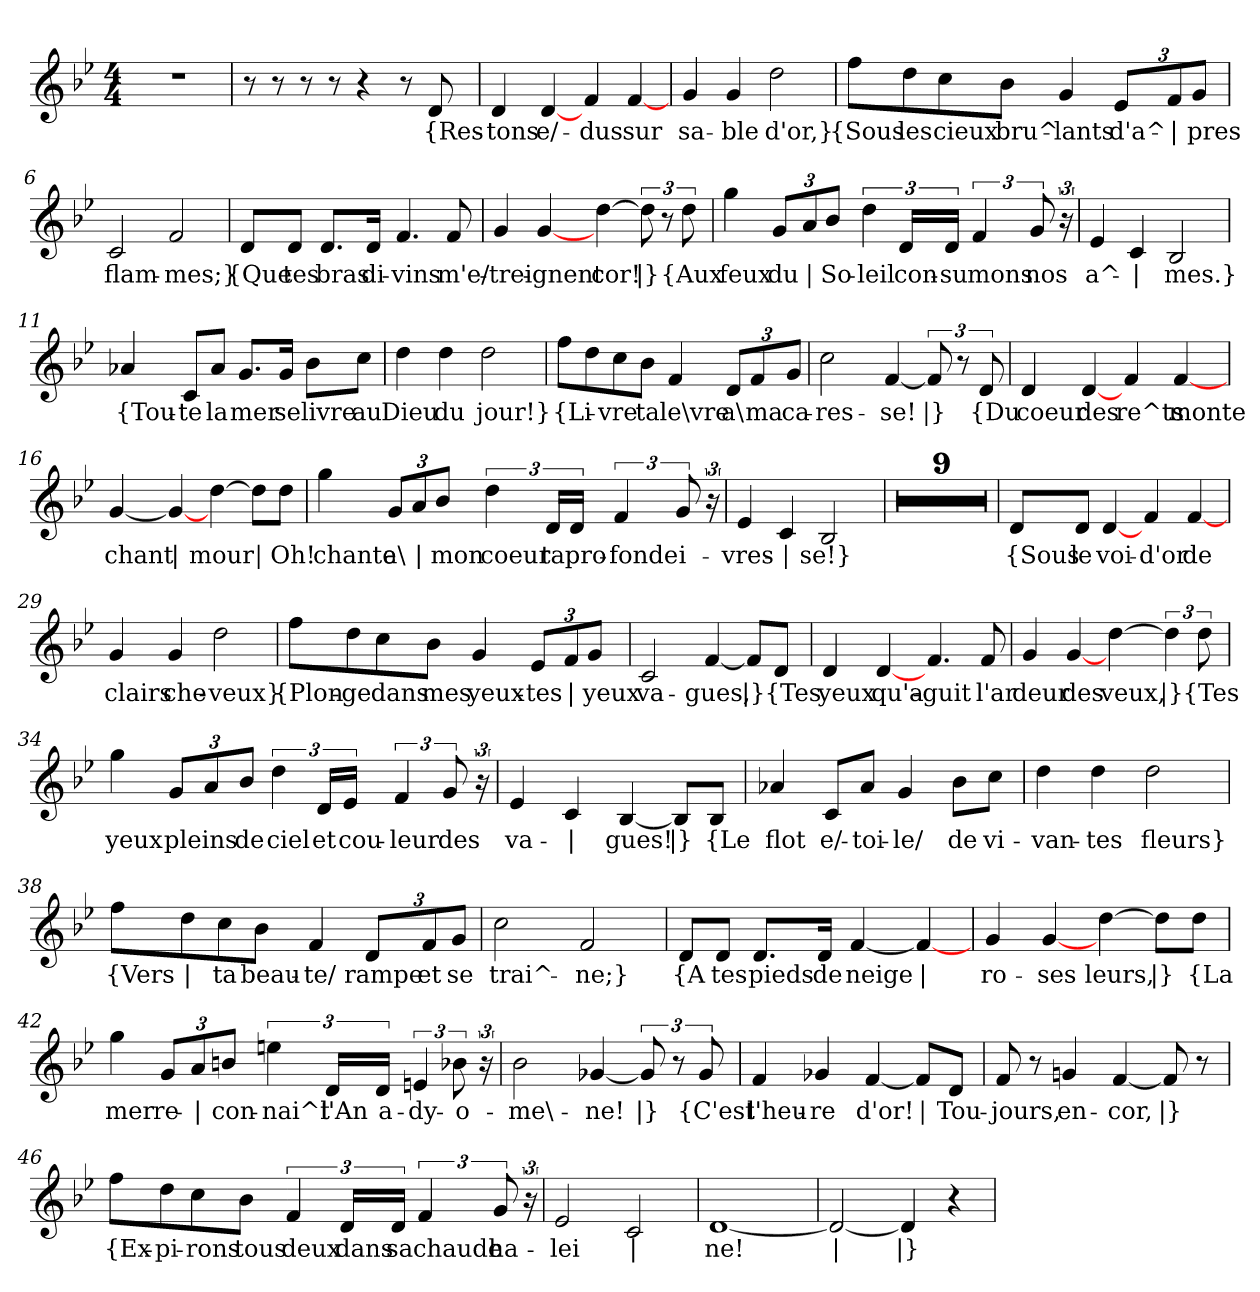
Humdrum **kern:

**kern	**text
*part1	*part1
*staff1	*staff1
*clefG2	*
*k[b-e-]	*
*M4/4	*
=1	=1
1r	.
=2	=2
8r	.
8r	.
8r	.
8r	.
4r	.
8r	.
!	!LO:LY:b
8d/	{Res-
=3	=3
!	!LO:LY:b
4d/	-tons
!	!LO:LY:b
[4d/	e/-
!	!LO:LY:b
4f/	-dus
!	!LO:LY:b
[4f/	sur
=4	=4
!	!LO:LY:b
4g/	sa-
!	!LO:LY:b
4g/	-ble
!	!LO:LY:b
2dd\	d'or,}
!!LO:LB:g=z
=5	=5
!	!LO:LY:b
8ff\L	{Sous
!	!LO:LY:b
8dd\	les
!	!LO:LY:b
8cc\	cieux
!	!LO:LY:b
8b-\J	bru^-
!	!LO:LY:b
4g/	-lants
*Xbrackettup	*
!	!LO:LY:b
12e-/L	d'a^-
!	!LO:LY:b
12f/	|
!	!LO:LY:b
12g/J	-pres
=6	=6
!	!LO:LY:b
2c/	flam-
!	!LO:LY:b
2f/	-mes;}
=7	=7
!	!LO:LY:b
8d/L	{Que
!	!LO:LY:b
8d/J	tes
!	!LO:LY:b
8.d/L	bras
!	!LO:LY:b
16d/Jk	di-
!	!LO:LY:b
4.f/	-vins
!	!LO:LY:b
8f/	m'e/-
!!LO:LB:g=z
=8	=8
!	!LO:LY:b
4g/	-trei-
!	!LO:LY:b
[4g/	-gnent
!	!LO:LY:b
[4dd\	-cor!
*brackettup	*
!	!LO:LY:b
12dd\]	|}
12r	.
!	!LO:LY:b
12dd\	{Aux
=9	=9
!	!LO:LY:b
4gg\	feux
*Xbrackettup	*
!	!LO:LY:b
12g/L	du
!	!LO:LY:b
12a/	|
!	!LO:LY:b
12b-/J	So-
*brackettup	*
!	!LO:LY:b
6dd\	-leil
!	!LO:LY:b
24d/LL	con-
!	!LO:LY:b
24d/JJ	su
!	!LO:LY:b
6f/	-mons
!	!LO:LY:b
12g/	nos
24r	.
=10	=10
!	!LO:LY:b
4e-/	a^-
!	!LO:LY:b
4c/	|
!	!LO:LY:b
2B-/	-mes.}
!!LO:LB:g=z
=11	=11
!	!LO:LY:b
4a-X/	{Tou-
!	!LO:LY:b
8c/L	-te
!	!LO:LY:b
8a-/J	la
!	!LO:LY:b
8.g/L	mer
!	!LO:LY:b
16g/Jk	se
!	!LO:LY:b
8b-\L	livre
!	!LO:LY:b
8cc\J	au
=12	=12
!	!LO:LY:b
4dd\	Dieu
!	!LO:LY:b
4dd\	du
!	!LO:LY:b
2dd\	jour!}
=13	=13
!	!LO:LY:b
8ff\L	{Li-
8dd\	.
!	!LO:LY:b
8cc\	-vre
!	!LO:LY:b
8b-\J	ta
!	!LO:LY:b
4f/	le\vre
*Xbrackettup	*
!	!LO:LY:b
12d/L	a\
!	!LO:LY:b
12f/	ma
!	!LO:LY:b
12g/J	ca-
=14	=14
!	!LO:LY:b
2cc\	-res-
!	!LO:LY:b
[4f/	-se!
*brackettup	*
!	!LO:LY:b
12f/]	|}
12r	.
!	!LO:LY:b
12d/	{Du
!!LO:LB:g=z
=15	=15
!	!LO:LY:b
4d/	coeur
!	!LO:LY:b
[4d/	des
!	!LO:LY:b
4f/	-re^ts
!	!LO:LY:b
[4f/	monte
=16	=16
!	!LO:LY:b
[4g/	chant
!	!LO:LY:b
4g/_	|
!	!LO:LY:b
[4dd\	-mour
!	!LO:LY:b
8dd\L]	|
!	!LO:LY:b
8dd\J	Oh!
=17	=17
!	!LO:LY:b
4gg\	chante
*Xbrackettup	*
!	!LO:LY:b
12g/L	a\
!	!LO:LY:b
12a/	|
!	!LO:LY:b
12b-/J	mon
*brackettup	*
!	!LO:LY:b
6dd\	coeur
!	!LO:LY:b
24d/LL	ta
!	!LO:LY:b
24d/JJ	pro-
!	!LO:LY:b
6f/	-fonde
!	!LO:LY:b
12g/	i-
24r	.
!!LO:LB:g=z
=18	=18
!	!LO:LY:b
4e-/	-vres-
!	!LO:LY:b
4c/	|
!	!LO:LY:b
2B-/	-se!}
=19	=19
1r	.
=20	=20
1r	.
=21	=21
1r	.
=22	=22
1r	.
=23	=23
1r	.
=24	=24
1r	.
=25	=25
1r	.
=26	=26
1r	.
=27	=27
1r	.
=28	=28
!	!LO:LY:b
8d/L	{Sous
!	!LO:LY:b
8d/J	le
!	!LO:LY:b
[4d/	voi-
!	!LO:LY:b
4f/	d'or
!	!LO:LY:b
[4f/	de
!!LO:LB:g=z
=29	=29
!	!LO:LY:b
4g/	clairs
!	!LO:LY:b
4g/	che-
!	!LO:LY:b
2dd\	-veux}
=30	=30
!	!LO:LY:b
8ff\L	{Plon-
!	!LO:LY:b
8dd\	-ge
!	!LO:LY:b
8cc\	dans
!	!LO:LY:b
8b-\J	mes
!	!LO:LY:b
4g/	yeux-
*Xbrackettup	*
!	!LO:LY:b
12e-/L	-tes
!	!LO:LY:b
12f/	|
!	!LO:LY:b
12g/J	yeux
=31	=31
!	!LO:LY:b
2c/	va-
!	!LO:LY:b
[4f/	-gues,
!	!LO:LY:b
8f/L]	|}
!	!LO:LY:b
8d/J	{Tes
=32	=32
!	!LO:LY:b
4d/	yeux
!	!LO:LY:b
[4d/	qu'a-
!	!LO:LY:b
4.f/	-guit
!	!LO:LY:b
8f/	l'ar
!!LO:LB:g=z
=33	=33
!	!LO:LY:b
4g/	-deur
!	!LO:LY:b
[4g/	des
!	!LO:LY:b
[4dd\	-veux,
*brackettup	*
!	!LO:LY:b
6dd\]	|}
!	!LO:LY:b
12dd\	{Tes
=34	=34
!	!LO:LY:b
4gg\	yeux
*Xbrackettup	*
!	!LO:LY:b
12g/L	pleins
12a/	.
!	!LO:LY:b
12b-/J	de
*brackettup	*
!	!LO:LY:b
6dd\	ciel
!	!LO:LY:b
24d/LL	et
!	!LO:LY:b
24e-/JJ	cou-
!	!LO:LY:b
6f/	-leur
!	!LO:LY:b
12g/	des
24r	.
=35	=35
!	!LO:LY:b
4e-/	va-
!	!LO:LY:b
4c/	|
!	!LO:LY:b
[4B-/	-gues!
!	!LO:LY:b
8B-/L]	|}
!	!LO:LY:b
8B-/J	{Le
!!LO:LB:g=z
=36	=36
!	!LO:LY:b
4a-X/	flot
!	!LO:LY:b
8c/L	e/-
!	!LO:LY:b
8a-/J	-toi-
!	!LO:LY:b
4g/	-le/
!	!LO:LY:b
8b-\L	de
!	!LO:LY:b
8cc\J	vi-
=37	=37
!	!LO:LY:b
4dd\	-van-
!	!LO:LY:b
4dd\	-tes
!	!LO:LY:b
2dd\	fleurs}
=38	=38
!	!LO:LY:b
8ff\L	{Vers
!	!LO:LY:b
8dd\	|
!	!LO:LY:b
8cc\	ta
!	!LO:LY:b
8b-\J	beau-
!	!LO:LY:b
4f/	-te/
*Xbrackettup	*
!	!LO:LY:b
12d/L	rampe
!	!LO:LY:b
12f/	et
!	!LO:LY:b
12g/J	se
=39	=39
!	!LO:LY:b
2cc\	trai^-
!	!LO:LY:b
2f/	-ne;}
!!LO:PB:g=z
=40	=40
!	!LO:LY:b
8d/L	{A
!	!LO:LY:b
8d/J	tes
!	!LO:LY:b
8.d/L	pieds
!	!LO:LY:b
16d/Jk	de
!	!LO:LY:b
[4f/	neige
!	!LO:LY:b
4f/_	|
=41	=41
!	!LO:LY:b
4g/	ro-
!	!LO:LY:b
[4g/	ses
!	!LO:LY:b
[4dd\	-leurs,
!	!LO:LY:b
8dd\L]	|}
!	!LO:LY:b
8dd\J	{La
=42	=42
!	!LO:LY:b
4gg\	mer
!	!LO:LY:b
12g/L	re-
!	!LO:LY:b
12a/	|
!	!LO:LY:b
12bn/J	-con-
*brackettup	*
!	!LO:LY:b
6een\	-nai^t
!	!LO:LY:b
24d/LL	l'An
!	!LO:LY:b
24d/JJ	a-
!	!LO:LY:b
6en/	-dy-
!	!LO:LY:b
12b-X\	-o-
24r	.
!!LO:LB:g=z
=43	=43
!	!LO:LY:b
2b-\	-me\-
!	!LO:LY:b
[4g-X/	-ne!
!	!LO:LY:b
12g-/]	|}
12r	.
!	!LO:LY:b
12g-/	{C'est
=44	=44
!	!LO:LY:b
4f/	l'heu-
!	!LO:LY:b
4g-X/	-re
!	!LO:LY:b
[4f/	d'or!
!	!LO:LY:b
8f/L]	|
!	!LO:LY:b
8d/J	Tou-
=45	=45
!	!LO:LY:b
8f/	-jours,
8r	.
!	!LO:LY:b
4gn/	en-
!	!LO:LY:b
[4f/	-cor,
!	!LO:LY:b
8f/]	|}
8r	.
!!LO:LB:g=z
=46	=46
!	!LO:LY:b
8ff\L	{Ex-
!	!LO:LY:b
8dd\	-pi-
!	!LO:LY:b
8cc\	-rons
!	!LO:LY:b
8b-\J	tous
!	!LO:LY:b
6f/	deux
!	!LO:LY:b
24d/LL	dans
!	!LO:LY:b
24d/JJ	sa
!	!LO:LY:b
6f/	chaude
!	!LO:LY:b
12g/	ha-
24r	.
=47	=47
!	!LO:LY:b
2e-/	lei
!	!LO:LY:b
2c/	|
=48	=48
!	!LO:LY:b
[1d	-ne!
=49	=49
!	!LO:LY:b
2d/_	|
!	!LO:LY:b
4d/]	|}
4r	.
=	=
*-	*-
